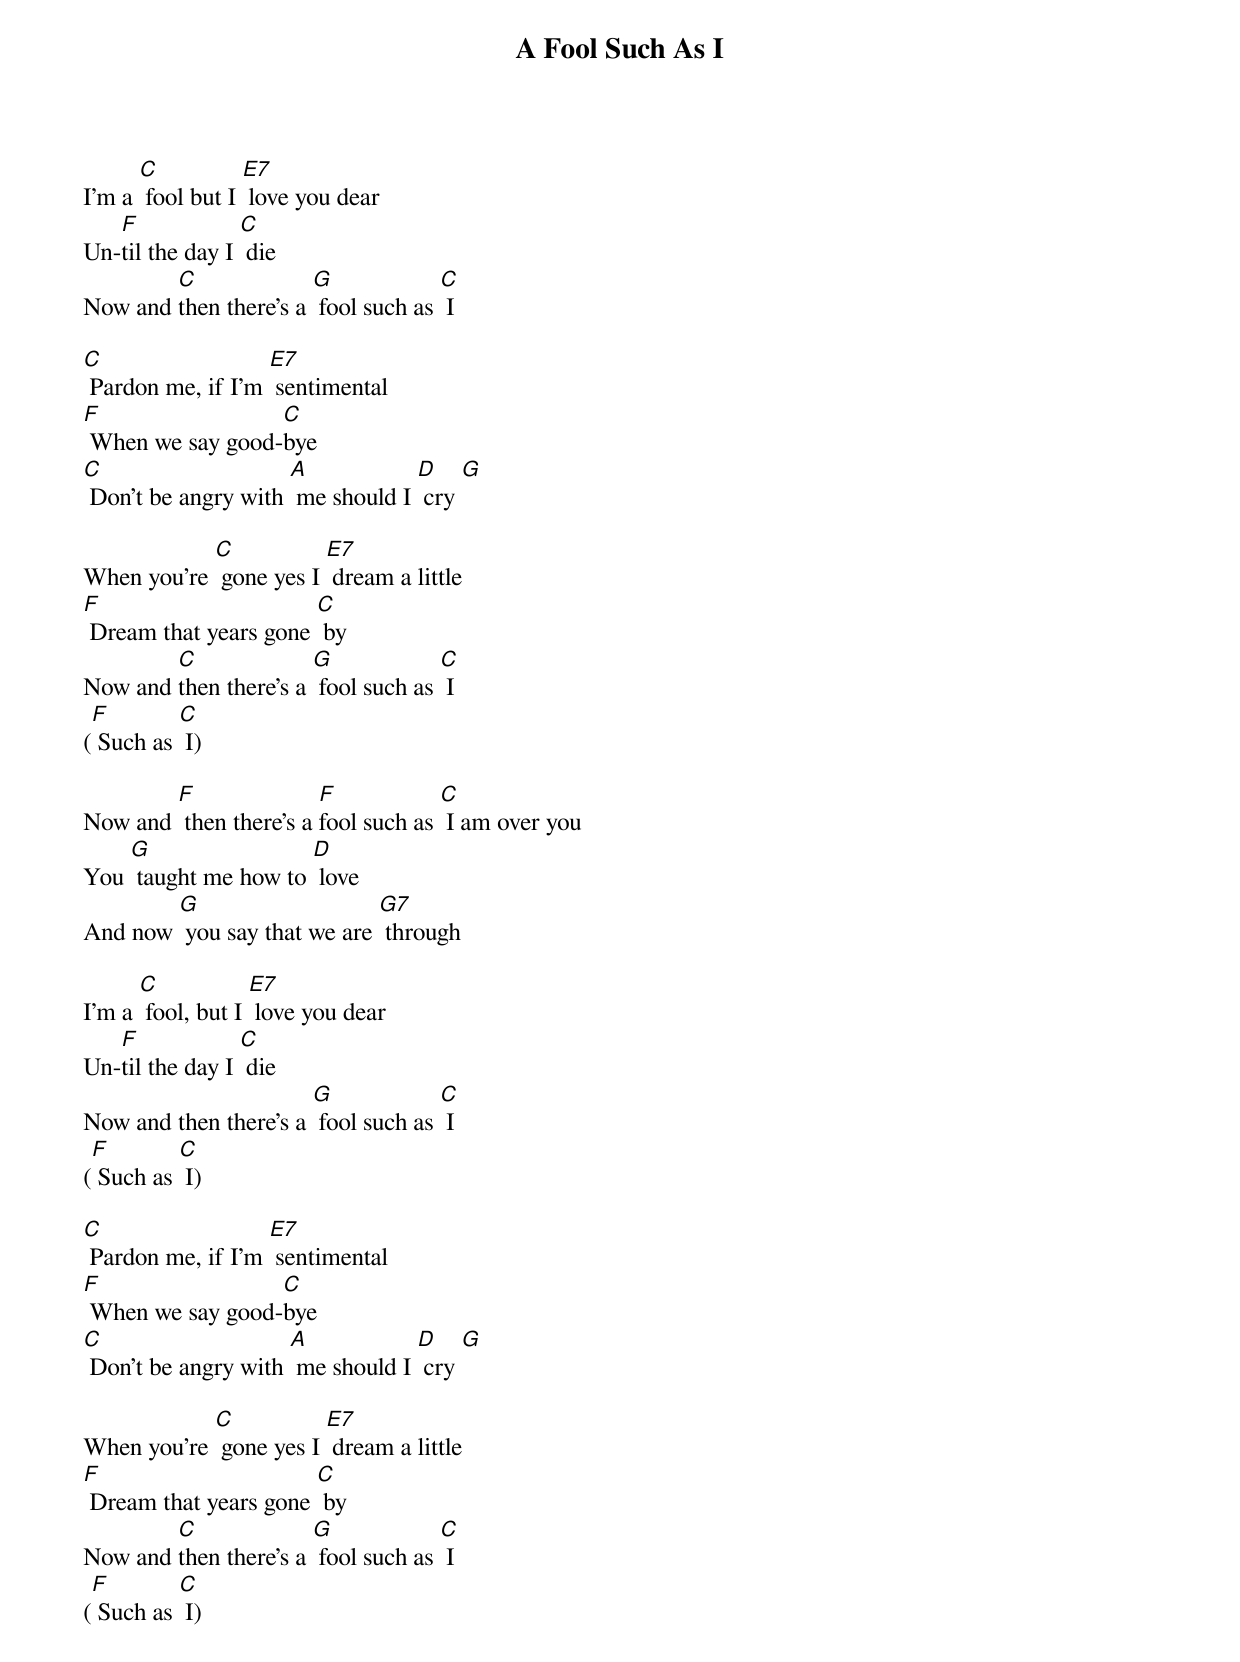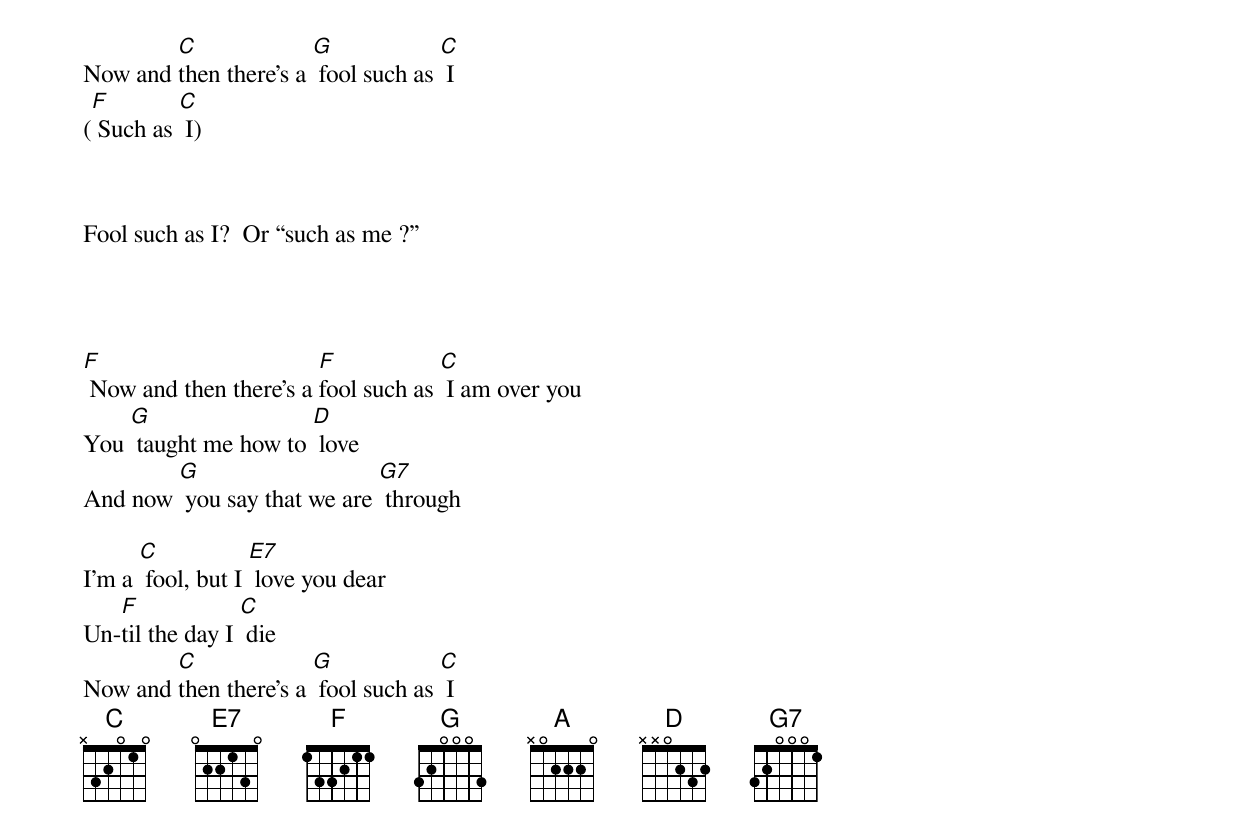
{title: A Fool Such As I}
{subtitle: }
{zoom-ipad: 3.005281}

I'm a [C] fool but I [E7] love you dear
Un-[F]til the day I [C] die
Now and [C]then there's a [G] fool such as [C] I

[C] Pardon me, if I'm [E7] sentimental
[F] When we say good-[C]bye
[C] Don't be angry with [A] me should I [D] cry [G]

When you're [C] gone yes I [E7] dream a little
[F] Dream that years gone [C] by
Now and [C]then there's a [G] fool such as [C] I
([F] Such as [C] I)

Now and [F] then there's a [F]fool such as [C] I am over you
You [G] taught me how to [D] love
And now [G] you say that we are [G7] through

I'm a [C] fool, but I [E7] love you dear
Un-[F]til the day I [C] die
Now and then there's a [G] fool such as [C] I
([F] Such as [C] I)

[C] Pardon me, if I'm [E7] sentimental
[F] When we say good-[C]bye
[C] Don't be angry with [A] me should I [D] cry [G]

When you're [C] gone yes I [E7] dream a little
[F] Dream that years gone [C] by
Now and [C]then there's a [G] fool such as [C] I
([F] Such as [C] I)

Now and [C]then there's a [G] fool such as [C] I
([F] Such as [C] I)



Fool such as I?  Or “such as me ?”




[F] Now and then there's a [F]fool such as [C] I am over you
You [G] taught me how to [D] love
And now [G] you say that we are [G7] through

I'm a [C] fool, but I [E7] love you dear
Un-[F]til the day I [C] die
Now and [C]then there's a [G] fool such as [C] I
